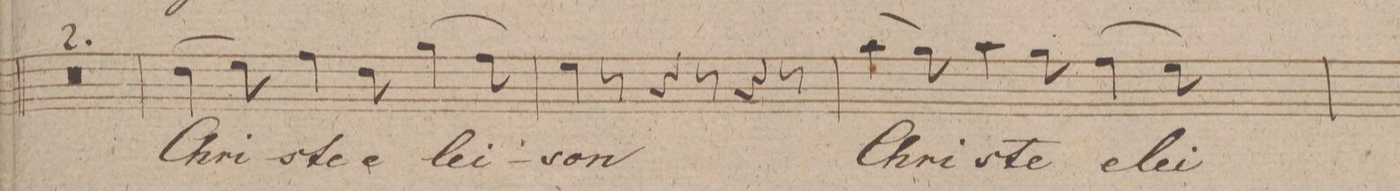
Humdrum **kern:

**kern	**dynam	**text
*I"Baſso.	*	*
*clefF4	*	*
*k[f#]	*	*
*M9/8	*	*
8%18r	.	.
=24	=24	=24
=25	=25	=25
(4F#\	.	Chri-
8G\)	.	.
4A\	.	-ste
8F#\	.	e-
(4B\	.	-lei-
8A\)	.	.
=26	=26	=26
4G\	.	-son
8r	.	.
4r	.	.
8r	.	.
4r	.	.
8r	.	.
=27	=27	=27
(4c\	.	Chri-
8B\)	.	.
4c\	.	-ste
8B\	.	e-
(4A\	.	-lei-
8G\)	.	.
=28	=28	=28
*-	*-	*-
